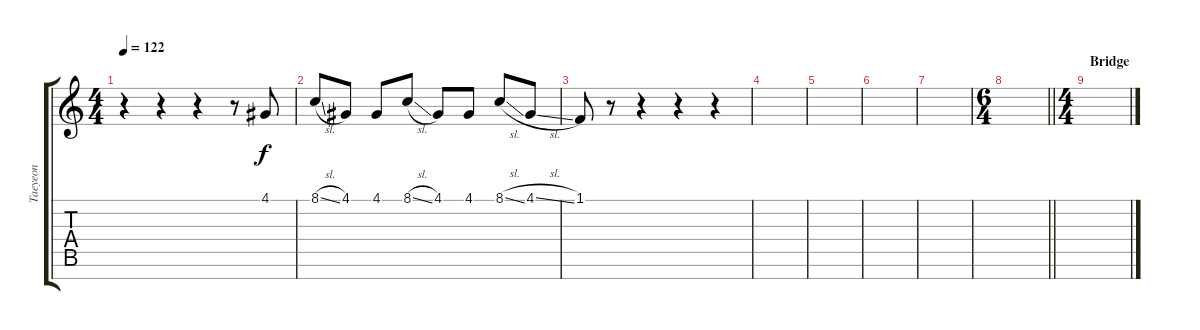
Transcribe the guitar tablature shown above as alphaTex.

\track ("Taeyeon" "Taeyeon") {instrument flute}
\staff {score tabs}
\tuning (E4 B3 G3 D3 A2 E2 B1) {hide}
\ts (4 4)
\tempo 122
\clef g2
\ks c
r.4{dy f} r.4 r.4 r.8 4.1.8{volume 16} |
8.1{sl}.8 4.1.8 4.1.8 8.1{sl}.8 4.1.8 4.1.8 8.1{sl}.8 4.1{sl}.8 |
1.1.8 r.8 r.4 r.4 r.4 |
|
|
|
|
\ts (6 4)
\barLineRight lightlight
|
\ts (4 4)
\section ("" "Bridge")
